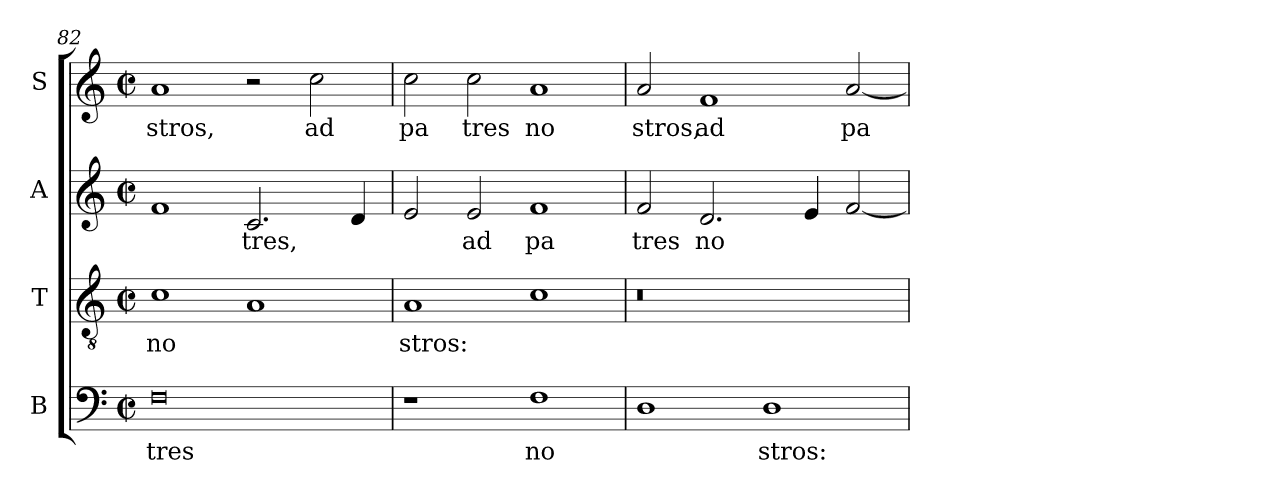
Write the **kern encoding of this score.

**kern	**text	**kern	**text	**kern	**text	**kern	**text
*part4	*part4	*part3	*part3	*part2	*part2	*part1	*part1
*staff4	*staff4	*staff3	*staff3	*staff2	*staff2	*staff1	*staff1
*I"B	*	*I"T	*	*I"A	*	*I"S	*
*I'B	*	*I'T	*	*I'A	*	*I'S	*
*clefF4	*	*clefGv2	*	*clefG2	*	*clefG2	*
*k[]	*	*k[]	*	*k[]	*	*k[]	*
*C:	*	*C:	*	*C:	*	*C:	*
*M2/2	*	*M2/2	*	*M2/2	*	*M2/2	*
*met(c|)	*	*met(c|)	*	*met(c|)	*	*met(c|)	*
=82	=82	=82	=82	=82	=82	=82	=82
!	!LO:LY:b:cj	!	!LO:LY:b:cj	!	!LO:LY:b:cj	!	!LO:LY:b:cj
0F	-tres	1c	no	1f	.	1a	stros,
!	!	!	!LO:LY:b:cj	!	!LO:LY:b:cj	!	!
.	.	1A	.	2.c/	tres,	2r	.
!	!	!	!	!	!	!	!LO:LY:b:cj
.	.	.	.	.	.	2cc\	ad
!	!	!	!	!	!LO:LY:b:cj	!	!
.	.	.	.	4d/	.	.	.
=83	=83	=83	=83	=83	=83	=83	=83
!	!	!	!LO:LY:b:cj	!	!LO:LY:b:cj	!	!LO:LY:b:cj
1r	.	1A	stros:	2e/	.	2cc\	pa
!	!	!	!	!	!LO:LY:b:cj	!	!LO:LY:b:cj
.	.	.	.	2e/	ad	2cc\	tres
!	!LO:LY:b:cj	!	!LO:LY:b:cj	!	!LO:LY:b:cj	!	!LO:LY:b:cj
1F	no-	1c	.	1f	pa	1a	no
=84	=84	=84	=84	=84	=84	=84	=84
!	!LO:LY:b:cj	!	!	!	!LO:LY:b:cj	!	!LO:LY:b:cj
1D	--	0r	.	2f/	tres	2a/	stros,
!	!	!	!	!	!LO:LY:b:cj	!	!LO:LY:b:cj
.	.	.	.	2.d/	no	1f	ad
!	!LO:LY:b:cj	!	!	!	!	!	!
1D	-stros:	.	.	.	.	.	.
!	!	!	!	!	!LO:LY:b:cj	!	!
.	.	.	.	4e/	.	.	.
!	!	!	!	!	!LO:LY:b:cj	!	!LO:LY:b:cj
.	.	.	.	[<2f/	.	[<2a/	pa
=	=	=	=	=	=	=	=
*-	*-	*-	*-	*-	*-	*-	*-
